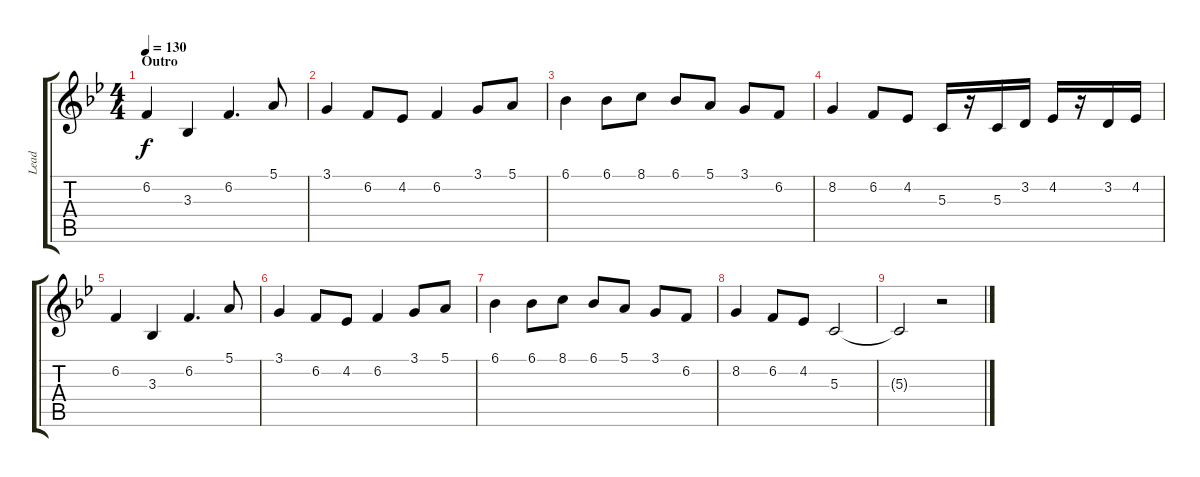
\track ("Lead" "Lead") {instrument lead2sawtooth}
\staff {score tabs}
\tuning (E4 B3 G3 D3 A2 E2) {hide}
\ts (4 4)
\section ("" "Outro")
\tempo 130
\clef g2
\ks bb
6.2.4{dy f} 3.3.4 6.2.4{d} 5.1.8 |
3.1.4 6.2.8 4.2.8 6.2.4 3.1.8 5.1.8 |
6.1.4 6.1.8 8.1.8 6.1.8 5.1.8 3.1.8 6.2.8 |
8.2.4 6.2.8 4.2.8 5.3.16 r.16 5.3.16 3.2.16 4.2.16 r.16 3.2.16 4.2.16 |
6.2.4 3.3.4 6.2.4{d} 5.1.8 |
3.1.4 6.2.8 4.2.8 6.2.4 3.1.8 5.1.8 |
6.1.4 6.1.8 8.1.8 6.1.8 5.1.8 3.1.8 6.2.8 |
8.2.4 6.2.8 4.2.8 5.3.2 |
5.3{t}.2 r.2
